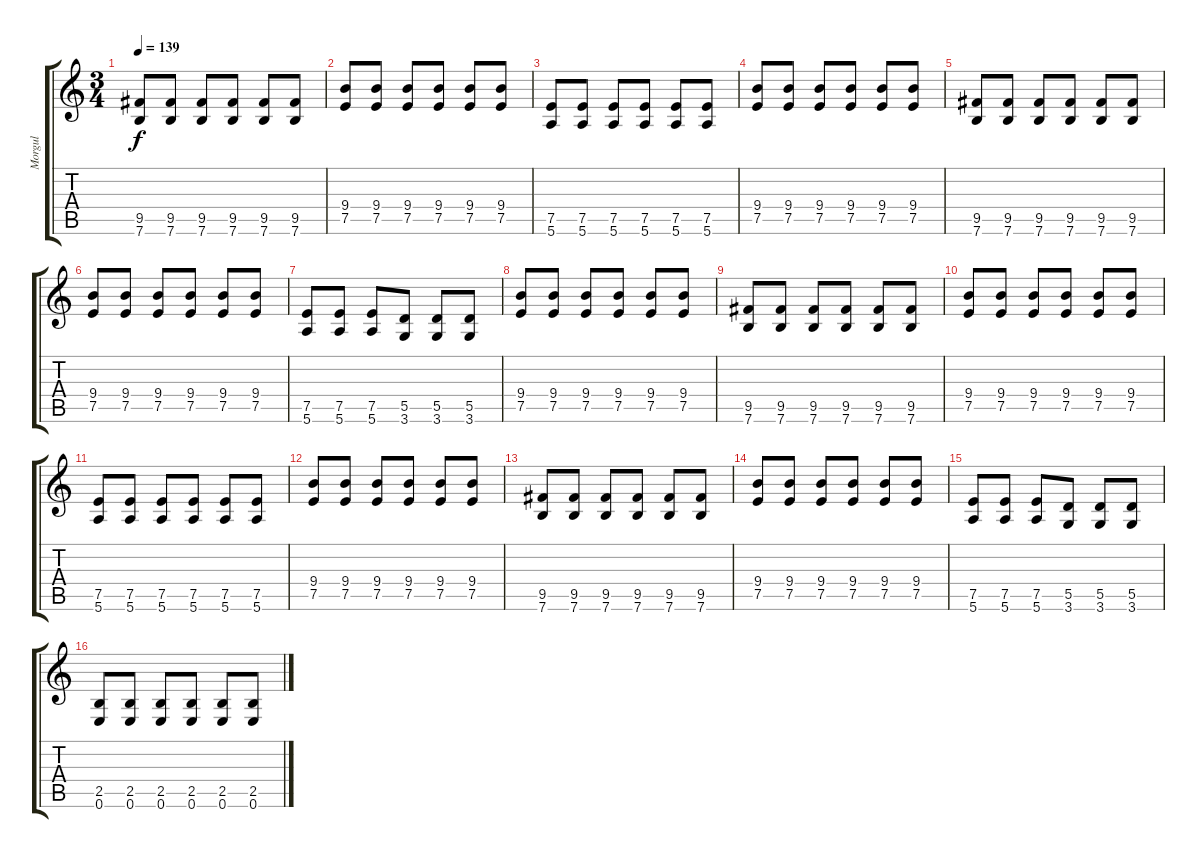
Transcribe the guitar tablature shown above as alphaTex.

\track ("Morgul" "Morgul") {instrument distortionguitar}
\staff {score tabs}
\tuning (E4 B3 G3 D3 A2 E2) {hide}
\ts (3 4)
\tempo 139
\clef g2
\ks c
(9.5 7.6).8{dy f} (9.5 7.6).8 (9.5 7.6).8 (9.5 7.6).8 (9.5 7.6).8 (9.5 7.6).8 |
(9.4 7.5).8 (9.4 7.5).8 (9.4 7.5).8 (9.4 7.5).8 (9.4 7.5).8 (9.4 7.5).8 |
(7.5 5.6).8 (7.5 5.6).8 (7.5 5.6).8 (7.5 5.6).8 (7.5 5.6).8 (7.5 5.6).8 |
(9.4 7.5).8 (9.4 7.5).8 (9.4 7.5).8 (9.4 7.5).8 (9.4 7.5).8 (9.4 7.5).8 |
(9.5 7.6).8 (9.5 7.6).8 (9.5 7.6).8 (9.5 7.6).8 (9.5 7.6).8 (9.5 7.6).8 |
(9.4 7.5).8 (9.4 7.5).8 (9.4 7.5).8 (9.4 7.5).8 (9.4 7.5).8 (9.4 7.5).8 |
(7.5 5.6).8 (7.5 5.6).8 (7.5 5.6).8 (5.5 3.6).8 (5.5 3.6).8 (5.5 3.6).8 |
(9.4 7.5).8 (9.4 7.5).8 (9.4 7.5).8 (9.4 7.5).8 (9.4 7.5).8 (9.4 7.5).8 |
(9.5 7.6).8 (9.5 7.6).8 (9.5 7.6).8 (9.5 7.6).8 (9.5 7.6).8 (9.5 7.6).8 |
(9.4 7.5).8 (9.4 7.5).8 (9.4 7.5).8 (9.4 7.5).8 (9.4 7.5).8 (9.4 7.5).8 |
(7.5 5.6).8 (7.5 5.6).8 (7.5 5.6).8 (7.5 5.6).8 (7.5 5.6).8 (7.5 5.6).8 |
(9.4 7.5).8 (9.4 7.5).8 (9.4 7.5).8 (9.4 7.5).8 (9.4 7.5).8 (9.4 7.5).8 |
(9.5 7.6).8 (9.5 7.6).8 (9.5 7.6).8 (9.5 7.6).8 (9.5 7.6).8 (9.5 7.6).8 |
(9.4 7.5).8 (9.4 7.5).8 (9.4 7.5).8 (9.4 7.5).8 (9.4 7.5).8 (9.4 7.5).8 |
(7.5 5.6).8 (7.5 5.6).8 (7.5 5.6).8 (5.5 3.6).8 (5.5 3.6).8 (5.5 3.6).8 |
(2.5 0.6).8 (2.5 0.6).8 (2.5 0.6).8 (2.5 0.6).8 (2.5 0.6).8 (2.5 0.6).8
